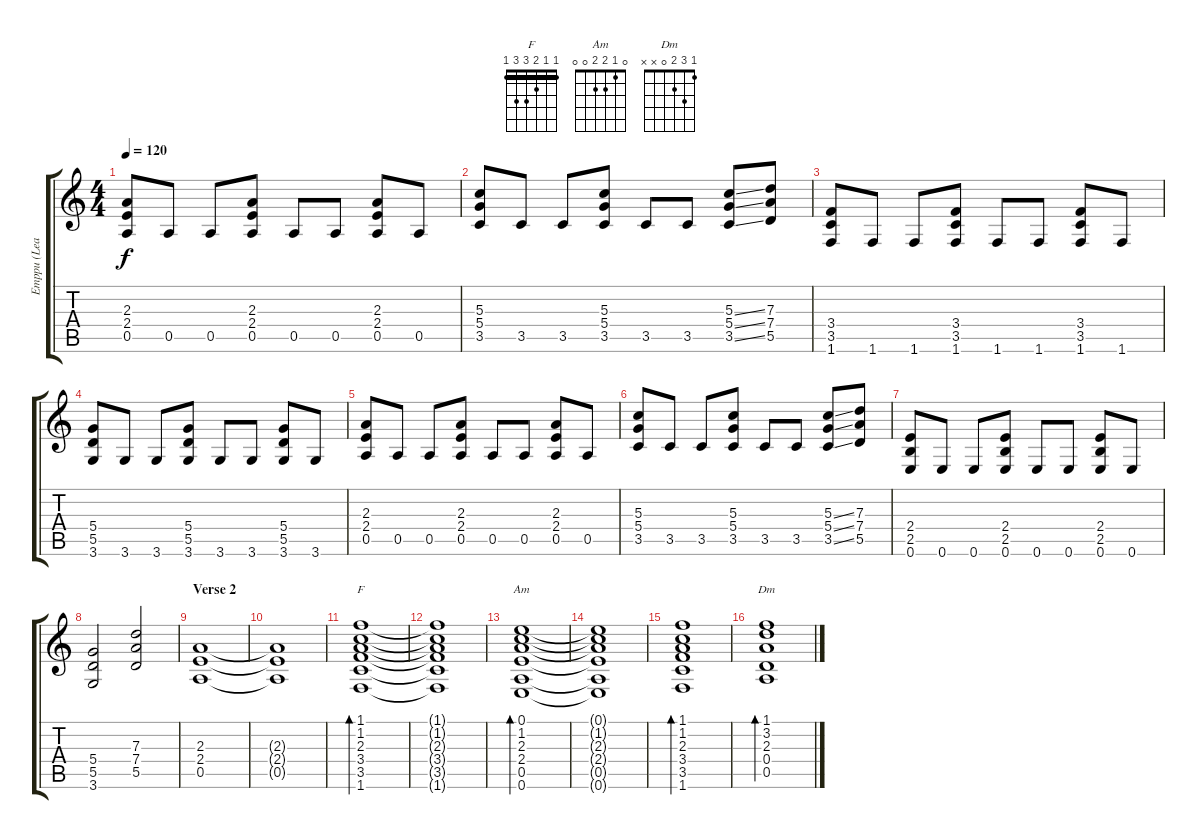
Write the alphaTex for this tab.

\track ("Emppu (Lead)" "Emppu (Lea") {instrument distortionguitar}
\staff {score tabs}
\tuning (E4 B3 G3 D3 A2 E2) {hide}
\chord ("F" 1 1 2 3 3 1) {barre 1}
\chord ("Am" 0 1 2 2 0 0)
\chord ("Dm" 1 3 2 0 x x)
\ts (4 4)
\tempo 120
\clef g2
\ks c
(2.3 2.4 0.5).8{dy f} 0.5.8 0.5.8 (2.3 2.4 0.5).8 0.5.8 0.5.8 (2.3 2.4 0.5).8 0.5.8 |
(5.3 5.4 3.5).8 3.5.8 3.5.8 (5.3 5.4 3.5).8 3.5.8 3.5.8 (5.3{ss} 5.4{ss} 3.5{ss}).8 (7.3 7.4 5.5).8 |
(3.4 3.5 1.6).8 1.6.8 1.6.8 (3.4 3.5 1.6).8 1.6.8 1.6.8 (3.4 3.5 1.6).8 1.6.8 |
(5.4 5.5 3.6).8 3.6.8 3.6.8 (5.4 5.5 3.6).8 3.6.8 3.6.8 (5.4 5.5 3.6).8 3.6.8 |
(2.3 2.4 0.5).8 0.5.8 0.5.8 (2.3 2.4 0.5).8 0.5.8 0.5.8 (2.3 2.4 0.5).8 0.5.8 |
(5.3 5.4 3.5).8 3.5.8 3.5.8 (5.3 5.4 3.5).8 3.5.8 3.5.8 (5.3{ss} 5.4{ss} 3.5{ss}).8 (7.3 7.4 5.5).8 |
(2.4 2.5 0.6).8 0.6.8 0.6.8 (2.4 2.5 0.6).8 0.6.8 0.6.8 (2.4 2.5 0.6).8 0.6.8 |
(5.4 5.5 3.6).2 (7.3 7.4 5.5).2 |
\section ("" "Verse 2")
(2.3 2.4 0.5).1{volume 12} |
(2.3{t} 2.4{t} 0.5{t}).1{volume 8} |
(1.1 1.2 2.3 3.4 3.5 1.6).1{bd 120 ch "F" volume 10 balance 13 instrument acousticguitarsteel} |
(1.1{t} 1.2{t} 2.3{t} 3.4{t} 3.5{t} 1.6{t}).1 |
(0.1 1.2 2.3 2.4 0.5 0.6).1{bd 120 ch "Am"} |
(0.1{t} 1.2{t} 2.3{t} 2.4{t} 0.5{t} 0.6{t}).1 |
(1.1 1.2 2.3 3.4 3.5 1.6).1{bd 120} |
(1.1 3.2 2.3 0.4 0.5).1{bd 120 ch "Dm"}
